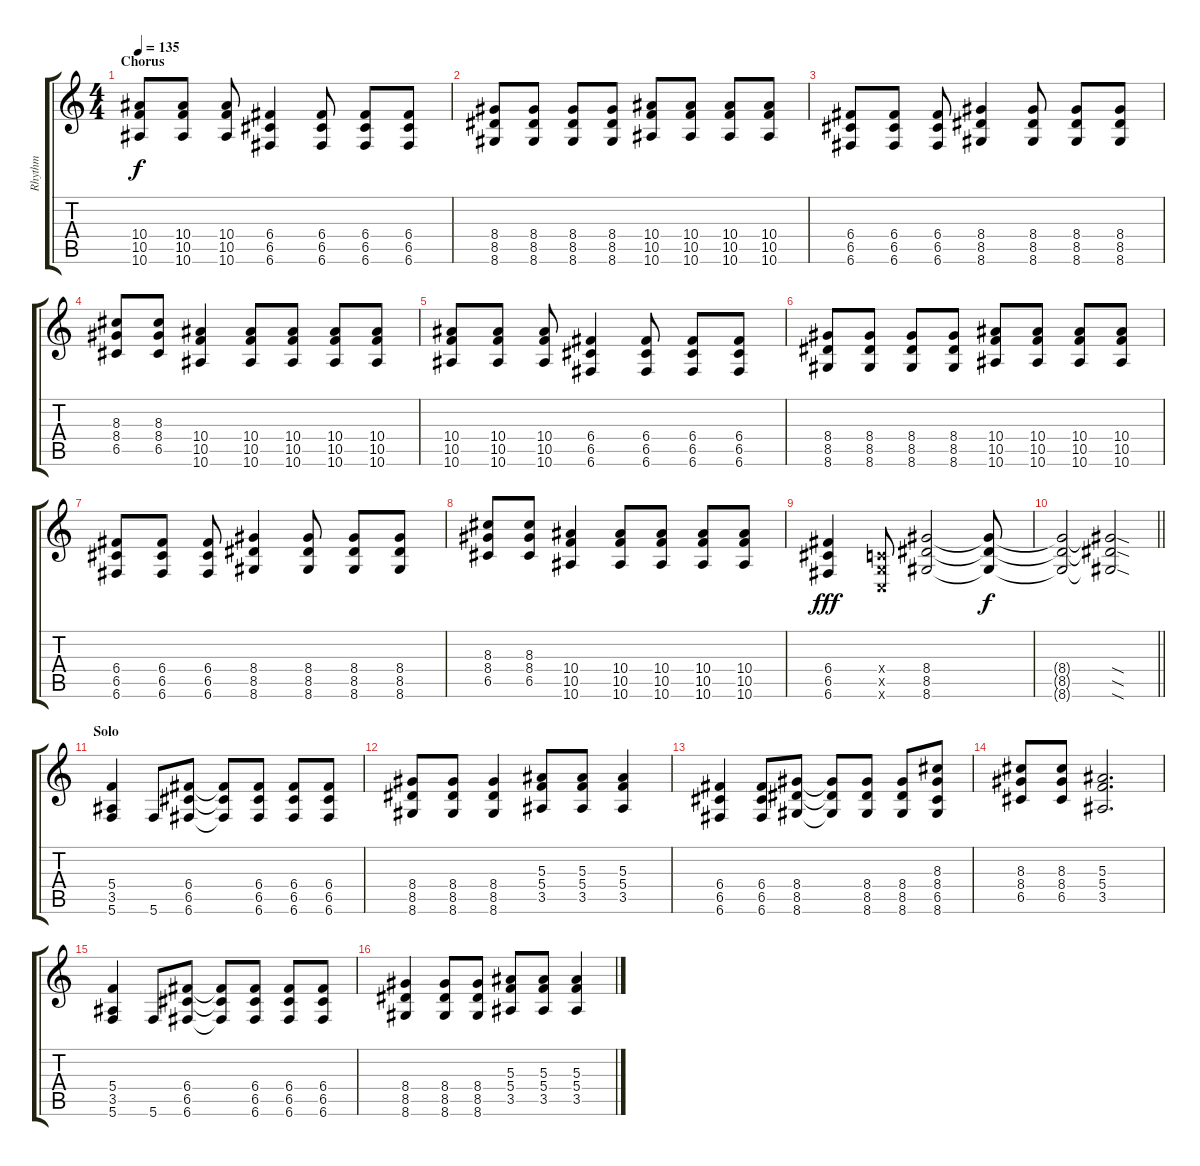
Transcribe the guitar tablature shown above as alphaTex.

\track ("Rhythm" "Rhythm") {instrument distortionguitar}
\staff {score tabs}
\tuning (D4 A3 F3 C3 G2 C2) {hide}
\ts (4 4)
\section ("" "Chorus")
\tempo 135
\clef g2
\ks c
(10.4 10.5 10.6).8{dy f} (10.4 10.5 10.6).8 (10.4 10.5 10.6).8 (6.4 6.5 6.6).4 (6.4 6.5 6.6).8 (6.4 6.5 6.6).8 (6.4 6.5 6.6).8 |
(8.4 8.5 8.6).8 (8.4 8.5 8.6).8 (8.4 8.5 8.6).8 (8.4 8.5 8.6).8 (10.4 10.5 10.6).8 (10.4 10.5 10.6).8 (10.4 10.5 10.6).8 (10.4 10.5 10.6).8 |
(6.4 6.5 6.6).8 (6.4 6.5 6.6).8 (6.4 6.5 6.6).8 (8.4 8.5 8.6).4 (8.4 8.5 8.6).8 (8.4 8.5 8.6).8 (8.4 8.5 8.6).8 |
(8.3 8.4 6.5).8 (8.3 8.4 6.5).8 (10.4 10.5 10.6).4 (10.4 10.5 10.6).8 (10.4 10.5 10.6).8 (10.4 10.5 10.6).8 (10.4 10.5 10.6).8 |
(10.4 10.5 10.6).8 (10.4 10.5 10.6).8 (10.4 10.5 10.6).8 (6.4 6.5 6.6).4 (6.4 6.5 6.6).8 (6.4 6.5 6.6).8 (6.4 6.5 6.6).8 |
(8.4 8.5 8.6).8 (8.4 8.5 8.6).8 (8.4 8.5 8.6).8 (8.4 8.5 8.6).8 (10.4 10.5 10.6).8 (10.4 10.5 10.6).8 (10.4 10.5 10.6).8 (10.4 10.5 10.6).8 |
(6.4 6.5 6.6).8 (6.4 6.5 6.6).8 (6.4 6.5 6.6).8 (8.4 8.5 8.6).4 (8.4 8.5 8.6).8 (8.4 8.5 8.6).8 (8.4 8.5 8.6).8 |
(8.3 8.4 6.5).8 (8.3 8.4 6.5).8 (10.4 10.5 10.6).4 (10.4 10.5 10.6).8 (10.4 10.5 10.6).8 (10.4 10.5 10.6).8 (10.4 10.5 10.6).8 |
(6.4 6.5 6.6).4{dy fff} (0.4{x} 0.5{x} 0.6{x}).8 (8.4 8.5 8.6).2 (8.4{t} 8.5{t} 8.6{t}).8{dy f} |
\barLineRight lightlight
(8.4{t} 8.5{t} 8.6{t}).2 (8.4{sod t} 8.5{sod t} 8.6{sod t}).2 |
\section ("" "Solo")
(5.4 3.5 5.6).4 5.6.8 (6.4 6.5 6.6).8 (6.4{t} 6.5{t} 6.6{t}).8 (6.4 6.5 6.6).8 (6.4 6.5 6.6).8 (6.4 6.5 6.6).8 |
(8.4 8.5 8.6).8 (8.4 8.5 8.6).8 (8.4 8.5 8.6).4 (5.3 5.4 3.5).8 (5.3 5.4 3.5).8 (5.3 5.4 3.5).4 |
(6.4 6.5 6.6).4 (6.4 6.5 6.6).8 (8.4 8.5 8.6).8 (8.4{t} 8.5{t} 8.6{t}).8 (8.4 8.5 8.6).8 (8.4 8.5 8.6).8 (8.3 8.4 6.5 8.6).8 |
(8.3 8.4 6.5).8 (8.3 8.4 6.5).8 (5.3 5.4 3.5).2{d} |
(5.4 3.5 5.6).4 5.6.8 (6.4 6.5 6.6).8 (6.4{t} 6.5{t} 6.6{t}).8 (6.4 6.5 6.6).8 (6.4 6.5 6.6).8 (6.4 6.5 6.6).8 |
(8.4 8.5 8.6).4 (8.4 8.5 8.6).8 (8.4 8.5 8.6).8 (5.3 5.4 3.5).8 (5.3 5.4 3.5).8 (5.3 5.4 3.5).4
